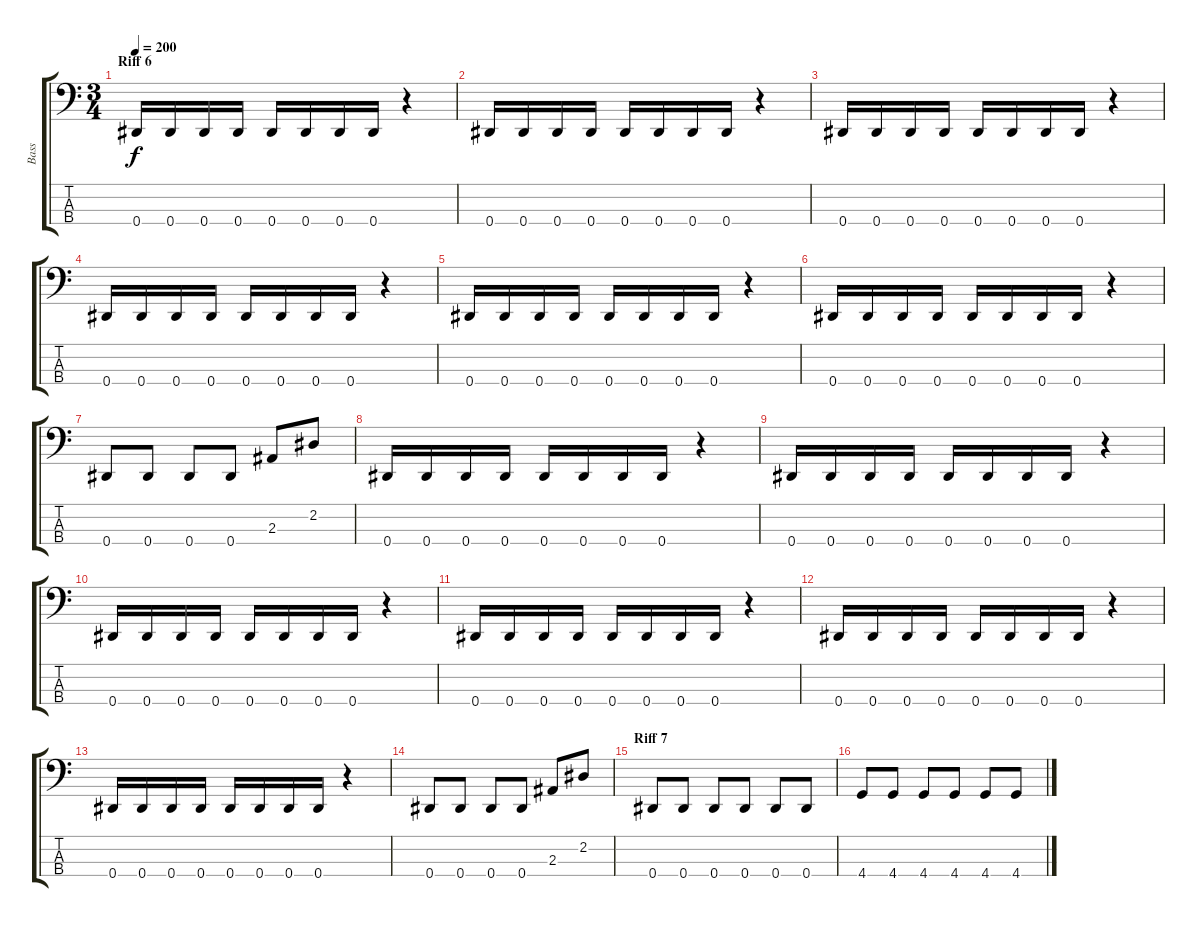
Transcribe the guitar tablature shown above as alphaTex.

\track ("Bass" "Bass") {instrument electricbasspick}
\staff {score tabs}
\tuning (Gb2 Db2 Ab1 Eb1) {hide}
\ts (3 4)
\section ("" "Riff 6")
\tempo 200
\clef f4
\ks c
0.4.16{dy f} 0.4.16 0.4.16 0.4.16 0.4.16 0.4.16 0.4.16 0.4.16 r.4 |
0.4.16 0.4.16 0.4.16 0.4.16 0.4.16 0.4.16 0.4.16 0.4.16 r.4 |
0.4.16 0.4.16 0.4.16 0.4.16 0.4.16 0.4.16 0.4.16 0.4.16 r.4 |
0.4.16 0.4.16 0.4.16 0.4.16 0.4.16 0.4.16 0.4.16 0.4.16 r.4 |
0.4.16 0.4.16 0.4.16 0.4.16 0.4.16 0.4.16 0.4.16 0.4.16 r.4 |
0.4.16 0.4.16 0.4.16 0.4.16 0.4.16 0.4.16 0.4.16 0.4.16 r.4 |
0.4.8 0.4.8 0.4.8 0.4.8 2.3.8 2.2.8 |
0.4.16 0.4.16 0.4.16 0.4.16 0.4.16 0.4.16 0.4.16 0.4.16 r.4 |
0.4.16 0.4.16 0.4.16 0.4.16 0.4.16 0.4.16 0.4.16 0.4.16 r.4 |
0.4.16 0.4.16 0.4.16 0.4.16 0.4.16 0.4.16 0.4.16 0.4.16 r.4 |
0.4.16 0.4.16 0.4.16 0.4.16 0.4.16 0.4.16 0.4.16 0.4.16 r.4 |
0.4.16 0.4.16 0.4.16 0.4.16 0.4.16 0.4.16 0.4.16 0.4.16 r.4 |
0.4.16 0.4.16 0.4.16 0.4.16 0.4.16 0.4.16 0.4.16 0.4.16 r.4 |
0.4.8 0.4.8 0.4.8 0.4.8 2.3.8 2.2.8 |
\section ("" "Riff 7")
0.4.8 0.4.8 0.4.8 0.4.8 0.4.8 0.4.8 |
4.4.8 4.4.8 4.4.8 4.4.8 4.4.8 4.4.8
